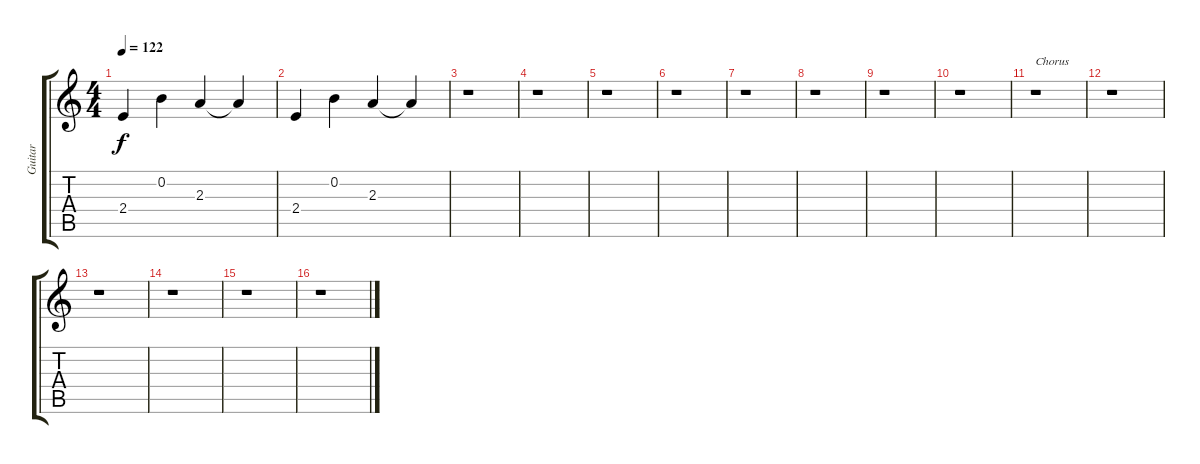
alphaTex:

\track ("Guitar" "Guitar") {instrument acousticguitarsteel}
\staff {score tabs}
\tuning (E4 B3 G3 D3 A2 E2) {hide}
\ts (4 4)
\tempo 122
\clef g2
\ks c
2.4.4{dy f} 0.2.4 2.3.4 2.3{t}.4 |
2.4.4 0.2.4 2.3.4 2.3{t}.4 |
r.1 |
r.1 |
r.1 |
r.1 |
r.1 |
r.1 |
r.1 |
r.1 |
r.1{txt "Chorus"} |
r.1 |
r.1 |
r.1 |
r.1 |
r.1
